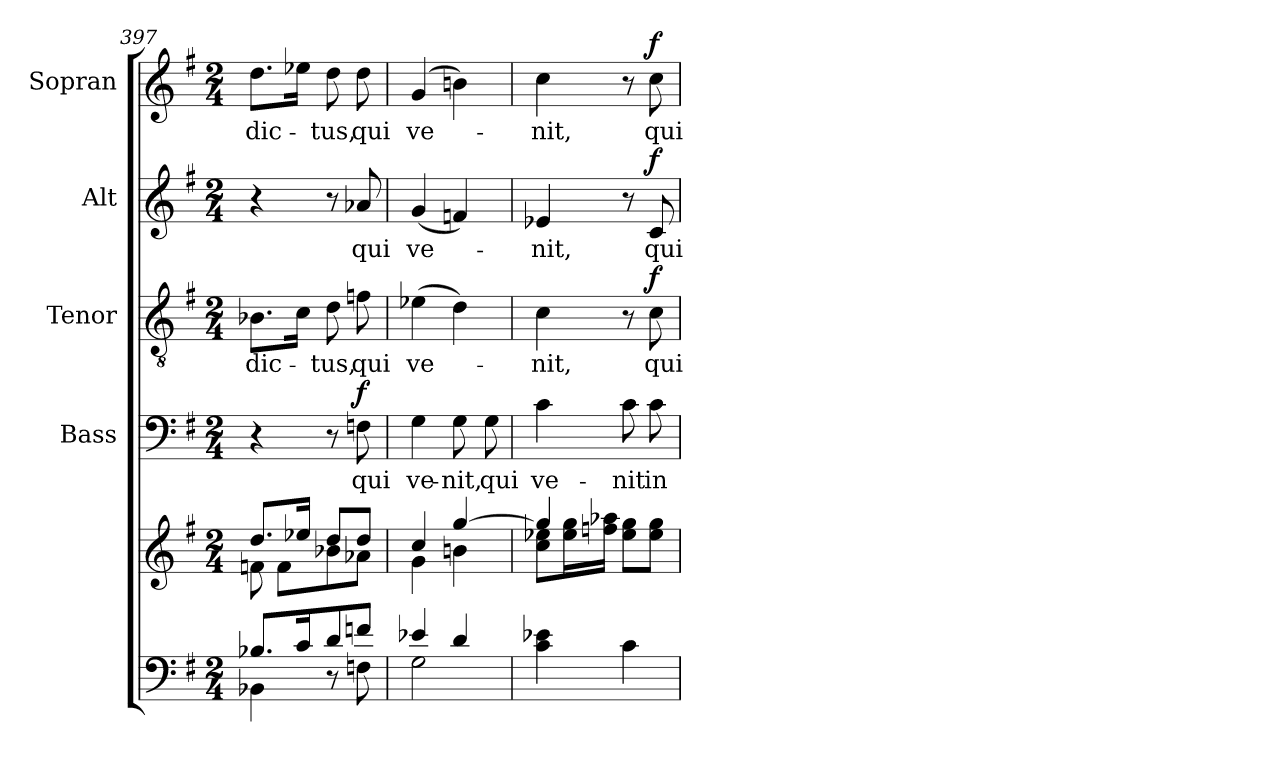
**kern	**kern	**kern	**text	**dynam	**kern	**text	**dynam	**kern	**text	**dynam	**kern	**text	**dynam
*part5	*part5	*part4	*part4	*part4	*part3	*part3	*part3	*part2	*part2	*part2	*part1	*part1	*part1
*staff6	*staff5	*staff4	*staff4	*staff4	*staff3	*staff3	*staff3	*staff2	*staff2	*staff2	*staff1	*staff1	*staff1
*	*	*I"Bass	*	*	*I"Tenor	*	*	*I"Alt	*	*	*I"Sopran	*	*
*	*	*I'B.	*	*	*I'T.	*	*	*I'A.	*	*	*I'S.	*	*
*clefF4	*clefG2	*clefF4	*	*	*clefGv2	*	*	*clefG2	*	*	*clefG2	*	*
*k[f#]	*k[f#]	*k[f#]	*	*	*k[f#]	*	*	*k[f#]	*	*	*k[f#]	*	*
*G:	*G:	*G:	*	*	*G:	*	*	*G:	*	*	*G:	*	*
*M2/4	*M2/4	*M2/4	*	*	*M2/4	*	*	*M2/4	*	*	*M2/4	*	*
=397	=397	=397	=397	=397	=397	=397	=397	=397	=397	=397	=397	=397	=397
*^	*^	*	*	*	*	*	*	*	*	*	*	*	*
!	!	!	!	!	!	!	!	!LO:LY:b	!	!	!	!	!	!LO:LY:b	!
8.B-X/L	4BB-X\	8.dd/L	8fn\	4r	.	.	8.B-X\L	-dic-	.	4r	.	.	8.dd\L	-dic-	.
.	.	.	8f\L	.	.	.	.	.	.	.	.	.	.	.	.
16c/k	.	16ee-X/Jk	.	.	.	.	16c\Jk	.	.	.	.	.	16ee-X\Jk	.	.
!	!	!	!	!	!	!	!	!LO:LY:b	!	!	!	!	!	!LO:LY:b	!
8d/	8rC	8dd/L	8b-X\	8r	.	.	8d\	-tus,	.	8r	.	.	8dd\	-tus,	.
!	!	!	!	!	!LO:LY:b	!LO:DY:a	!	!LO:LY:b	!	!	!LO:LY:b	!	!	!LO:LY:b	!
8fn/J	8Fn\	8dd/J	8a-X\J	8Fn\	qui	f	8fn\	qui	.	8a-X/	qui	.	8dd\	qui	.
!!LO:LB:g=z
=398	=398	=398	=398	=398	=398	=398	=398	=398	=398	=398	=398	=398	=398	=398	=398
!	!	!	!	!	!LO:LY:b	!	!	!LO:LY:b	!	!	!LO:LY:b	!	!	!LO:LY:b	!
4e-X/	2G\	4cc/	4g\	4G\	ve-	.	(>4e-X\	ve-	.	(<4g/	ve-	.	(4g/	ve-	.
!	!	!	!	!	!LO:LY:b	!	!	!	!	!	!	!	!	!	!
4d/	.	[>4gg/	4bn\	8G\	-nit,	.	4d\)	.	.	4fn/)	.	.	4bn\)	.	.
!	!	!	!	!	!LO:LY:b	!	!	!	!	!	!	!	!	!	!
.	.	.	.	8G\	qui	.	.	.	.	.	.	.	.	.	.
*v	*v	*	*	*	*	*	*	*	*	*	*	*	*	*	*
=399	=399	=399	=399	=399	=399	=399	=399	=399	=399	=399	=399	=399	=399	=399
!	!	!	!	!LO:LY:b	!	!	!LO:LY:b	!	!	!LO:LY:b	!	!	!LO:LY:b	!
4c\ 4e-X\	4gg/]	8cc\ 8ee-X\L	4c\	ve-	.	4c\	-nit,	.	4e-X/	-nit,	.	4cc\	-nit,	.
.	.	16ee-\ 16gg\L	.	.	.	.	.	.	.	.	.	.	.	.
.	.	16ffn\ 16aa-X\JJ	.	.	.	.	.	.	.	.	.	.	.	.
!	!	!	!	!LO:LY:b	!	!	!	!	!	!	!	!	!	!
4c\	4ryy	8ee-\ 8gg\L	8c\	-nit	.	8r	.	.	8r	.	.	8r	.	.
!	!	!	!	!LO:LY:b	!	!	!LO:LY:b	!LO:DY:a	!	!LO:LY:b	!LO:DY:a	!	!LO:LY:b	!LO:DY:a
.	.	8ee-\ 8gg\J	8c\	in	.	8c\	qui	f	8c/	qui	f	8cc\	qui	f
*	*v	*v	*	*	*	*	*	*	*	*	*	*	*	*
=	=	=	=	=	=	=	=	=	=	=	=	=	=
*-	*-	*-	*-	*-	*-	*-	*-	*-	*-	*-	*-	*-	*-
